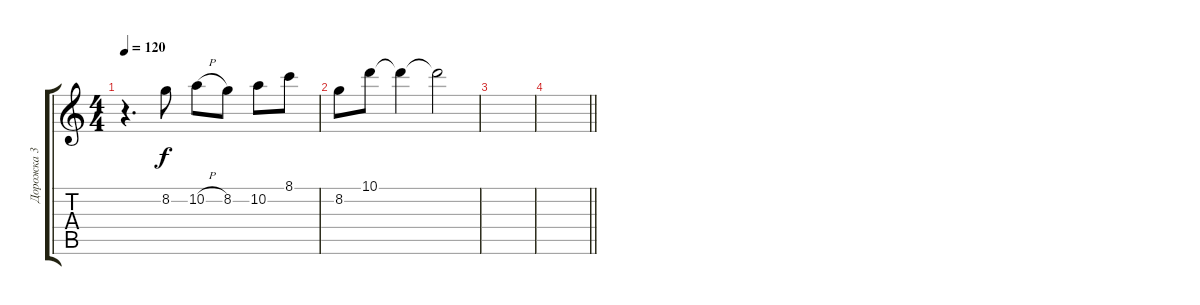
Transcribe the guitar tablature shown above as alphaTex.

\track ("Дорожка 3" "Дорожка 3") {instrument acousticguitarsteel}
\staff {score tabs}
\tuning (E4 B3 G3 D3 A2 E2) {hide}
\ts (4 4)
\tempo 120
\clef g2
\ks c
r.4{d dy f} 8.2.8 10.2{h}.8 8.2.8 10.2.8 8.1.8 |
8.2.8 10.1.8 10.1{t}.4 10.1{t}.2 |
|
\barLineRight lightlight
